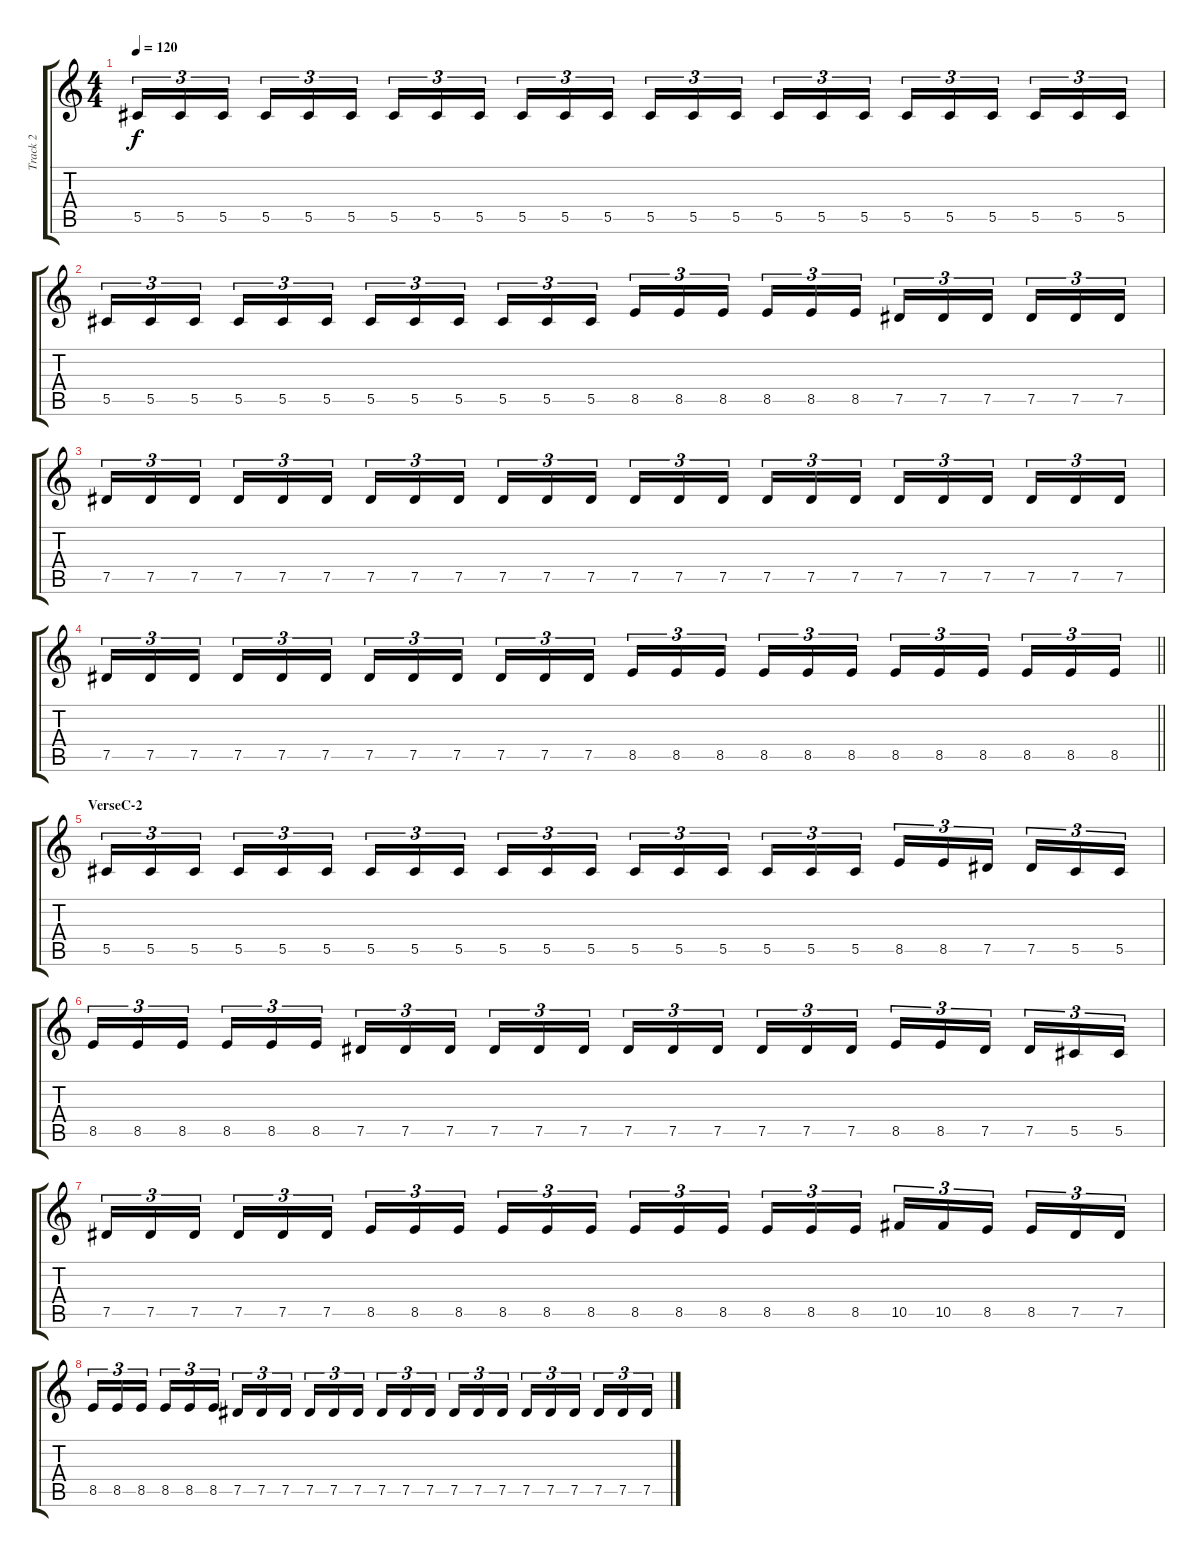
\track ("Track 2" "Track 2") {instrument overdrivenguitar}
\staff {score tabs}
\tuning (Eb4 Bb3 Gb3 Db3 Ab2 Db2) {hide}
\ts (4 4)
\tempo 120
\clef g2
\ks c
5.5.16{tu (3 2) dy f} 5.5.16{tu (3 2)} 5.5.16{tu (3 2) beam splitsecondary} 5.5.16{tu (3 2)} 5.5.16{tu (3 2)} 5.5.16{tu (3 2)} 5.5.16{tu (3 2)} 5.5.16{tu (3 2)} 5.5.16{tu (3 2) beam splitsecondary} 5.5.16{tu (3 2)} 5.5.16{tu (3 2)} 5.5.16{tu (3 2)} 5.5.16{tu (3 2)} 5.5.16{tu (3 2)} 5.5.16{tu (3 2) beam splitsecondary} 5.5.16{tu (3 2)} 5.5.16{tu (3 2)} 5.5.16{tu (3 2)} 5.5.16{tu (3 2)} 5.5.16{tu (3 2)} 5.5.16{tu (3 2) beam splitsecondary} 5.5.16{tu (3 2)} 5.5.16{tu (3 2)} 5.5.16{tu (3 2)} |
5.5.16{tu (3 2)} 5.5.16{tu (3 2)} 5.5.16{tu (3 2) beam splitsecondary} 5.5.16{tu (3 2)} 5.5.16{tu (3 2)} 5.5.16{tu (3 2)} 5.5.16{tu (3 2)} 5.5.16{tu (3 2)} 5.5.16{tu (3 2) beam splitsecondary} 5.5.16{tu (3 2)} 5.5.16{tu (3 2)} 5.5.16{tu (3 2)} 8.5.16{tu (3 2)} 8.5.16{tu (3 2)} 8.5.16{tu (3 2) beam splitsecondary} 8.5.16{tu (3 2)} 8.5.16{tu (3 2)} 8.5.16{tu (3 2)} 7.5.16{tu (3 2)} 7.5.16{tu (3 2)} 7.5.16{tu (3 2) beam splitsecondary} 7.5.16{tu (3 2)} 7.5.16{tu (3 2)} 7.5.16{tu (3 2)} |
7.5.16{tu (3 2)} 7.5.16{tu (3 2)} 7.5.16{tu (3 2) beam splitsecondary} 7.5.16{tu (3 2)} 7.5.16{tu (3 2)} 7.5.16{tu (3 2)} 7.5.16{tu (3 2)} 7.5.16{tu (3 2)} 7.5.16{tu (3 2) beam splitsecondary} 7.5.16{tu (3 2)} 7.5.16{tu (3 2)} 7.5.16{tu (3 2)} 7.5.16{tu (3 2)} 7.5.16{tu (3 2)} 7.5.16{tu (3 2) beam splitsecondary} 7.5.16{tu (3 2)} 7.5.16{tu (3 2)} 7.5.16{tu (3 2)} 7.5.16{tu (3 2)} 7.5.16{tu (3 2)} 7.5.16{tu (3 2) beam splitsecondary} 7.5.16{tu (3 2)} 7.5.16{tu (3 2)} 7.5.16{tu (3 2)} |
\barLineRight lightlight
7.5.16{tu (3 2)} 7.5.16{tu (3 2)} 7.5.16{tu (3 2) beam splitsecondary} 7.5.16{tu (3 2)} 7.5.16{tu (3 2)} 7.5.16{tu (3 2)} 7.5.16{tu (3 2)} 7.5.16{tu (3 2)} 7.5.16{tu (3 2) beam splitsecondary} 7.5.16{tu (3 2)} 7.5.16{tu (3 2)} 7.5.16{tu (3 2)} 8.5.16{tu (3 2)} 8.5.16{tu (3 2)} 8.5.16{tu (3 2) beam splitsecondary} 8.5.16{tu (3 2)} 8.5.16{tu (3 2)} 8.5.16{tu (3 2)} 8.5.16{tu (3 2)} 8.5.16{tu (3 2)} 8.5.16{tu (3 2) beam splitsecondary} 8.5.16{tu (3 2)} 8.5.16{tu (3 2)} 8.5.16{tu (3 2)} |
\section ("" "VerseC-2")
5.5.16{tu (3 2)} 5.5.16{tu (3 2)} 5.5.16{tu (3 2) beam splitsecondary} 5.5.16{tu (3 2)} 5.5.16{tu (3 2)} 5.5.16{tu (3 2)} 5.5.16{tu (3 2)} 5.5.16{tu (3 2)} 5.5.16{tu (3 2) beam splitsecondary} 5.5.16{tu (3 2)} 5.5.16{tu (3 2)} 5.5.16{tu (3 2)} 5.5.16{tu (3 2)} 5.5.16{tu (3 2)} 5.5.16{tu (3 2) beam splitsecondary} 5.5.16{tu (3 2)} 5.5.16{tu (3 2)} 5.5.16{tu (3 2)} 8.5.16{tu (3 2)} 8.5.16{tu (3 2)} 7.5.16{tu (3 2) beam splitsecondary} 7.5.16{tu (3 2)} 5.5.16{tu (3 2)} 5.5.16{tu (3 2)} |
8.5.16{tu (3 2)} 8.5.16{tu (3 2)} 8.5.16{tu (3 2) beam splitsecondary} 8.5.16{tu (3 2)} 8.5.16{tu (3 2)} 8.5.16{tu (3 2)} 7.5.16{tu (3 2)} 7.5.16{tu (3 2)} 7.5.16{tu (3 2) beam splitsecondary} 7.5.16{tu (3 2)} 7.5.16{tu (3 2)} 7.5.16{tu (3 2)} 7.5.16{tu (3 2)} 7.5.16{tu (3 2)} 7.5.16{tu (3 2) beam splitsecondary} 7.5.16{tu (3 2)} 7.5.16{tu (3 2)} 7.5.16{tu (3 2)} 8.5.16{tu (3 2)} 8.5.16{tu (3 2)} 7.5.16{tu (3 2) beam splitsecondary} 7.5.16{tu (3 2)} 5.5.16{tu (3 2)} 5.5.16{tu (3 2)} |
7.5.16{tu (3 2)} 7.5.16{tu (3 2)} 7.5.16{tu (3 2) beam splitsecondary} 7.5.16{tu (3 2)} 7.5.16{tu (3 2)} 7.5.16{tu (3 2)} 8.5.16{tu (3 2)} 8.5.16{tu (3 2)} 8.5.16{tu (3 2) beam splitsecondary} 8.5.16{tu (3 2)} 8.5.16{tu (3 2)} 8.5.16{tu (3 2)} 8.5.16{tu (3 2)} 8.5.16{tu (3 2)} 8.5.16{tu (3 2) beam splitsecondary} 8.5.16{tu (3 2)} 8.5.16{tu (3 2)} 8.5.16{tu (3 2)} 10.5.16{tu (3 2)} 10.5.16{tu (3 2)} 8.5.16{tu (3 2) beam splitsecondary} 8.5.16{tu (3 2)} 7.5.16{tu (3 2)} 7.5.16{tu (3 2)} |
8.5.16{tu (3 2)} 8.5.16{tu (3 2)} 8.5.16{tu (3 2) beam splitsecondary} 8.5.16{tu (3 2)} 8.5.16{tu (3 2)} 8.5.16{tu (3 2)} 7.5.16{tu (3 2)} 7.5.16{tu (3 2)} 7.5.16{tu (3 2) beam splitsecondary} 7.5.16{tu (3 2)} 7.5.16{tu (3 2)} 7.5.16{tu (3 2)} 7.5.16{tu (3 2)} 7.5.16{tu (3 2)} 7.5.16{tu (3 2) beam splitsecondary} 7.5.16{tu (3 2)} 7.5.16{tu (3 2)} 7.5.16{tu (3 2)} 7.5.16{tu (3 2)} 7.5.16{tu (3 2)} 7.5.16{tu (3 2) beam splitsecondary} 7.5.16{tu (3 2)} 7.5.16{tu (3 2)} 7.5.16{tu (3 2)}
